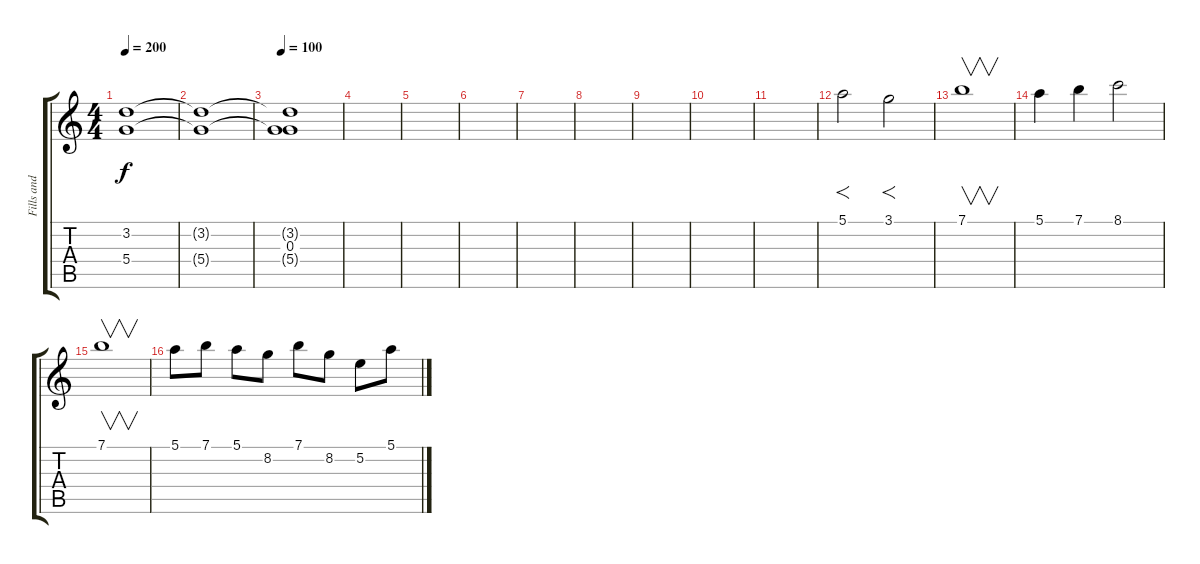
\track ("Fills and solos" "Fills and ") {instrument overdrivenguitar}
\staff {score tabs}
\tuning (E4 B3 G3 D3 A2 E2) {hide}
\ts (4 4)
\tempo 200
\clef g2
\ks c
(3.2{t} 5.4{t}).1{dy f} |
(3.2{t} 5.4{t}).1 |
\tempo 100
(3.2{t} 0.3 5.4{t}).1 |
|
|
|
|
|
|
|
|
5.1.2{f} 3.1.2{f} |
7.1.1{v} |
5.1.4 7.1.4 8.1.2 |
7.1.1{v} |
5.1.8 7.1.8 5.1.8 8.2.8 7.1.8 8.2.8 5.2.8 5.1.8
